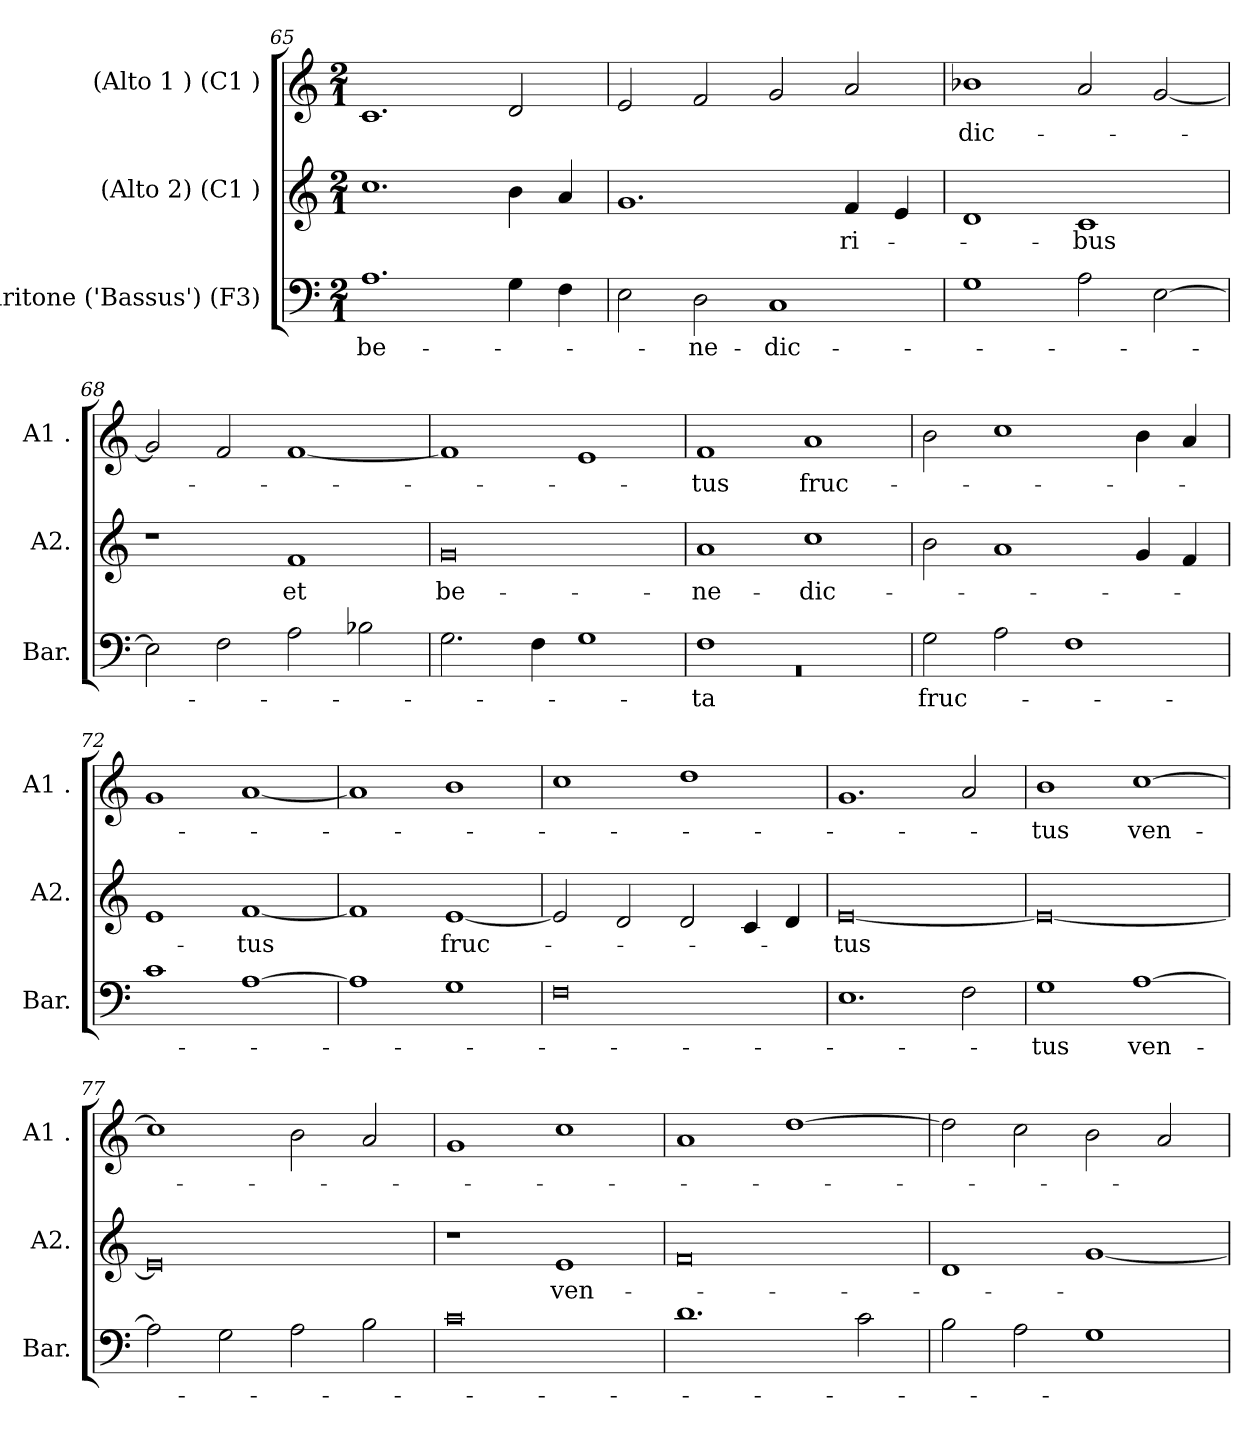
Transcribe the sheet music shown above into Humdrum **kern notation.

**kern	**text	**kern	**text	**kern	**text
*part3	*part3	*part2	*part2	*part1	*part1
*staff3	*staff3	*staff2	*staff2	*staff1	*staff1
*I"Baritone ('Bassus') (F3)	*	*I"(Alto 2) (C1 )	*	*I"(Alto 1 ) (C1 )	*
*I'Bar.	*	*I'A2.	*	*I'A1 .	*
!!LO:LB:g=z
*clefF4	*	*clefG2	*	*clefG2	*
*k[]	*	*k[]	*	*k[]	*
*M2/1	*	*M2/1	*	*M2/1	*
=65	=65	=65	=65	=65	=65
!	!LO:LY:b	!	!	!	!
1.A	be-	1.cc	.	1.c	.
4G\	.	4b\	.	2d/	.
4F\	.	4a/	.	.	.
=66	=66	=66	=66	=66	=66
2E\	.	1.g	.	2e/	.
!	!LO:LY:b	!	!	!	!
2D\	-ne-	.	.	2f/	.
!	!LO:LY:b	!	!	!	!
1C	-dic-	.	.	2g/	.
!	!	!	!LO:LY:b	!	!
.	.	4f/	-ri-	2a/	.
.	.	4e/	.	.	.
=67	=67	=67	=67	=67	=67
!	!	!	!	!	!LO:LY:b
1G	.	1d	.	1b-X	-dic-
!	!	!	!LO:LY:b	!	!
2A\	.	1c	-bus	2a/	.
[2E\	.	.	.	[2g/	.
=68	=68	=68	=68	=68	=68
2E\]	.	1r	.	2g/]	.
2F\	.	.	.	2f/	.
!	!	!	!LO:LY:b	!	!
2A\	.	1f	et	[1f	.
2B-X\	.	.	.	.	.
=69	=69	=69	=69	=69	=69
!	!	!	!LO:LY:b	!	!
2.G\	.	0g	be-	1f]	.
4F\	.	.	.	.	.
1G	.	.	.	1e	.
!!LO:LB:g=z
=70	=70	=70	=70	=70	=70
!LO:TX:b:t=-	!	!	!	!	!
!	!LO:LY:b	!	!LO:LY:b	!	!LO:LY:b
*^	*	*	*	*	*
1F	0r	-ta	1a	-ne-	1f	-tus
!	!	!	!	!LO:LY:b	!	!LO:LY:b
1ryy	.	.	1cc	-dic-	1a	fruc-
*v	*v	*	*	*	*	*
=71	=71	=71	=71	=71	=71
!	!LO:LY:b	!	!	!	!
2G\	fruc-	2b\	.	2b\	.
2A\	.	1a	.	1cc	.
1F	.	.	.	.	.
.	.	4g/	.	4b\	.
.	.	4f/	.	4a/	.
=72	=72	=72	=72	=72	=72
1c	.	1e	.	1g	.
!	!	!	!LO:LY:b	!	!
[1A	.	[1f	-tus	[1a	.
=73	=73	=73	=73	=73	=73
1A]	.	1f]	.	1a]	.
!	!	!	!LO:LY:b	!	!
1G	.	[1e	fruc-	1b	.
=74	=74	=74	=74	=74	=74
0F	.	2e/]	.	1cc	.
.	.	2d/	.	.	.
.	.	2d/	.	1dd	.
.	.	4c/	.	.	.
.	.	4d/	.	.	.
=75	=75	=75	=75	=75	=75
!	!	!	!LO:LY:b	!	!
1.E	.	[0e	-tus	1.g	.
2F\	.	.	.	2a/	.
!!LO:LB:g=z
=76	=76	=76	=76	=76	=76
!	!LO:LY:b	!	!	!	!LO:LY:b
1G	-tus	0e_	.	1b	-tus
!	!LO:LY:b	!	!	!	!LO:LY:b
[1A	ven-	.	.	[1cc	ven-
=77	=77	=77	=77	=77	=77
2A\]	.	0e]	.	1cc]	.
2G\	.	.	.	.	.
2A\	.	.	.	2b\	.
2B\	.	.	.	2a/	.
=78	=78	=78	=78	=78	=78
0c	.	1r	.	1g	.
!	!	!	!LO:LY:b	!	!
.	.	1e	ven-	1cc	.
=79	=79	=79	=79	=79	=79
1.d	.	0f	.	1a	.
.	.	.	.	[1dd	.
2c\	.	.	.	.	.
=80	=80	=80	=80	=80	=80
2B\	.	1d	.	2dd\]	.
2A\	.	.	.	2cc\	.
1G	.	[1g	.	2b\	.
.	.	.	.	2a/	.
=	=	=	=	=	=
*-	*-	*-	*-	*-	*-
